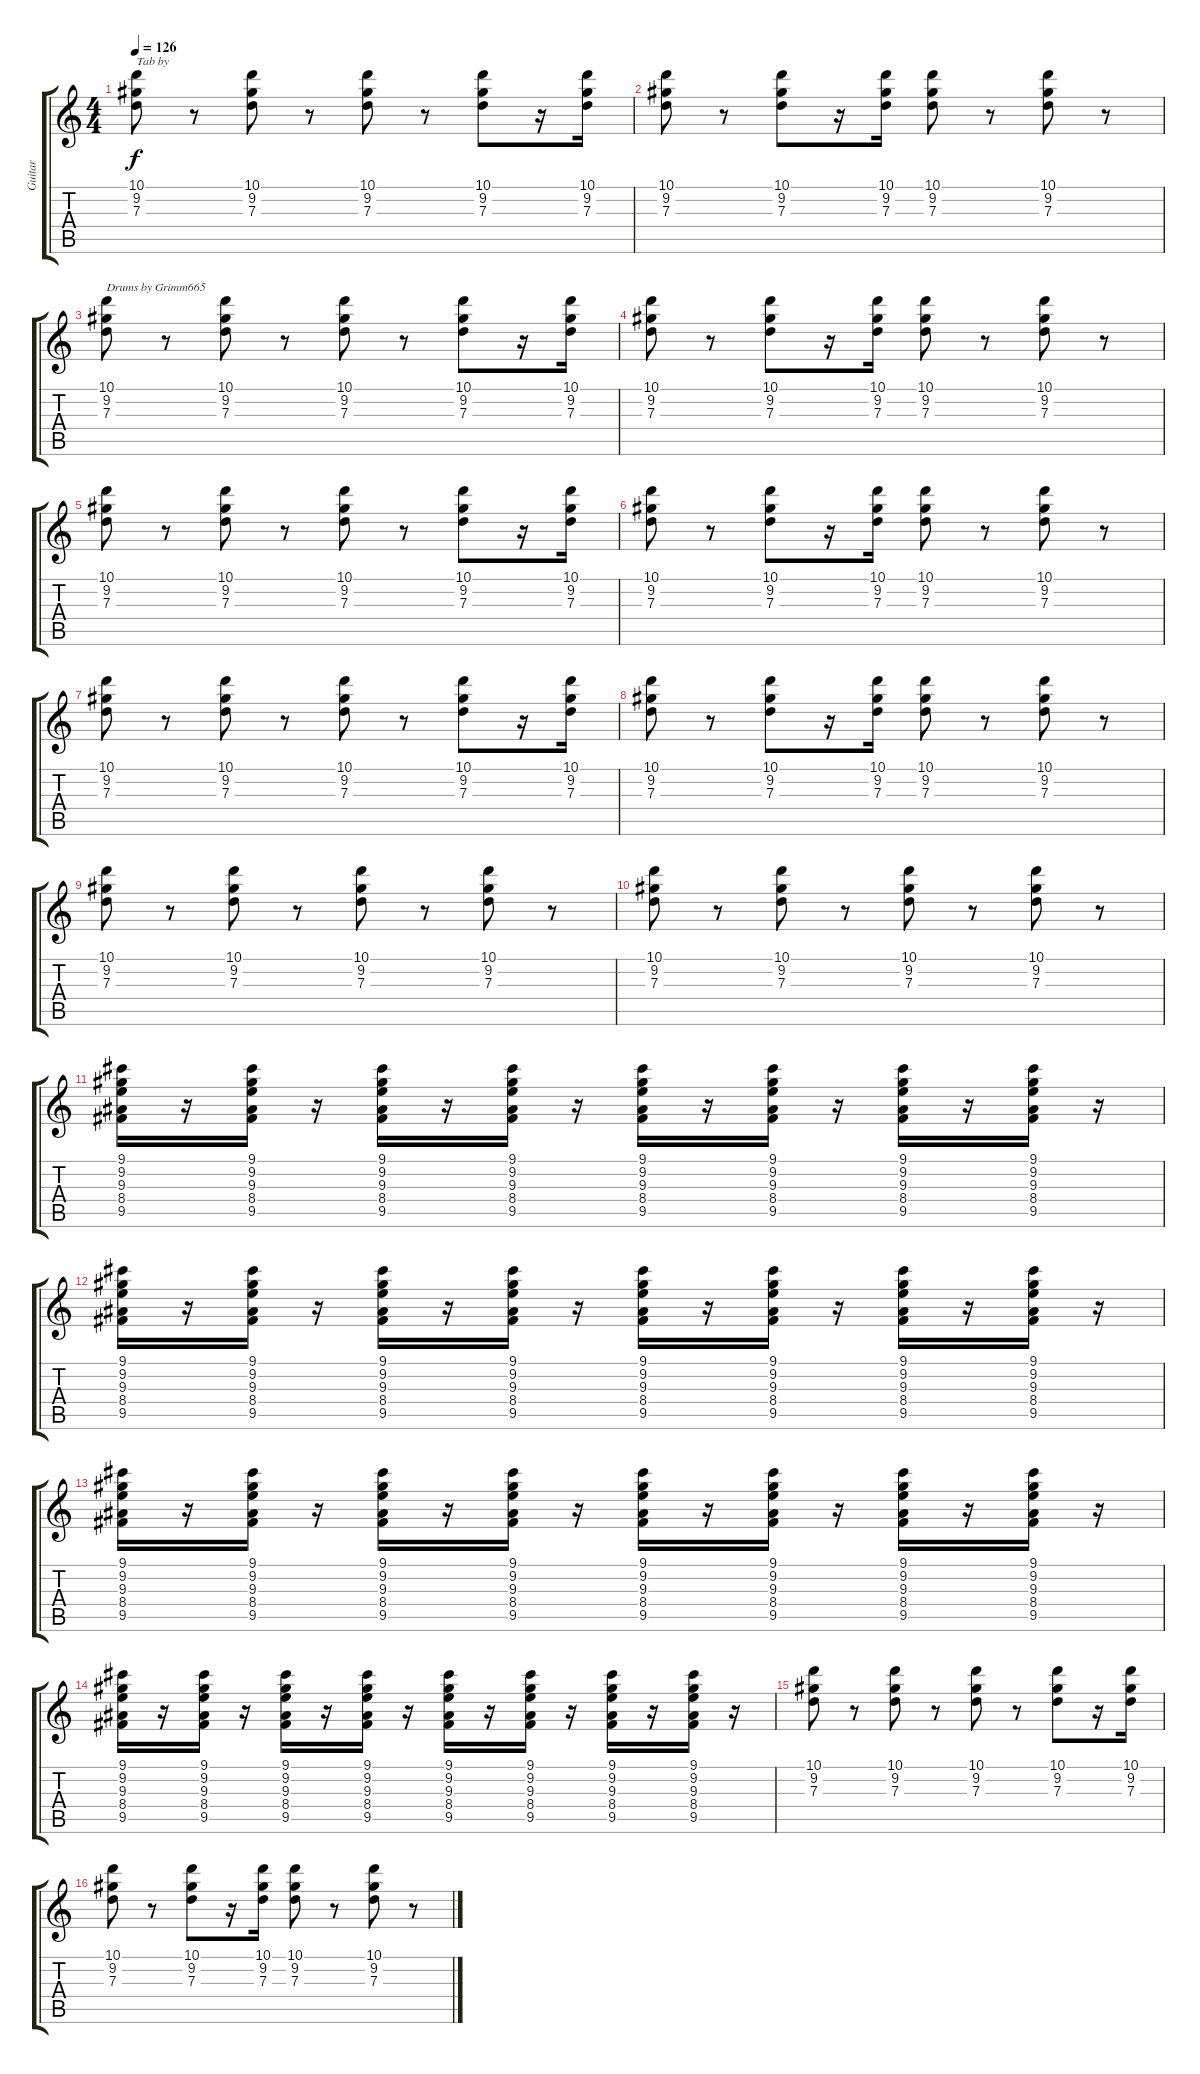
\track ("Guitar" "Guitar") {instrument electricguitarclean}
\staff {score tabs}
\tuning (E4 B3 G3 D3 A2 E2) {hide}
\ts (4 4)
\tempo 126
\clef g2
\ks c
(10.1 9.2 7.3).8{txt "Tab by" dy f instrument electricguitarclean} r.8 (10.1 9.2 7.3).8 r.8 (10.1 9.2 7.3).8 r.8 (10.1 9.2 7.3).8 r.16 (10.1 9.2 7.3).16 |
(10.1 9.2 7.3).8 r.8 (10.1 9.2 7.3).8 r.16 (10.1 9.2 7.3).16 (10.1 9.2 7.3).8 r.8 (10.1 9.2 7.3).8 r.8 |
(10.1 9.2 7.3).8{txt "Drums by Grimm665"} r.8 (10.1 9.2 7.3).8 r.8 (10.1 9.2 7.3).8 r.8 (10.1 9.2 7.3).8 r.16 (10.1 9.2 7.3).16 |
(10.1 9.2 7.3).8 r.8 (10.1 9.2 7.3).8 r.16 (10.1 9.2 7.3).16 (10.1 9.2 7.3).8 r.8 (10.1 9.2 7.3).8 r.8 |
(10.1 9.2 7.3).8 r.8 (10.1 9.2 7.3).8 r.8 (10.1 9.2 7.3).8 r.8 (10.1 9.2 7.3).8 r.16 (10.1 9.2 7.3).16 |
(10.1 9.2 7.3).8 r.8 (10.1 9.2 7.3).8 r.16 (10.1 9.2 7.3).16 (10.1 9.2 7.3).8 r.8 (10.1 9.2 7.3).8 r.8 |
(10.1 9.2 7.3).8 r.8 (10.1 9.2 7.3).8 r.8 (10.1 9.2 7.3).8 r.8 (10.1 9.2 7.3).8 r.16 (10.1 9.2 7.3).16 |
(10.1 9.2 7.3).8 r.8 (10.1 9.2 7.3).8 r.16 (10.1 9.2 7.3).16 (10.1 9.2 7.3).8 r.8 (10.1 9.2 7.3).8 r.8 |
(10.1 9.2 7.3).8 r.8 (10.1 9.2 7.3).8 r.8 (10.1 9.2 7.3).8 r.8 (10.1 9.2 7.3).8 r.8 |
(10.1 9.2 7.3).8 r.8 (10.1 9.2 7.3).8 r.8 (10.1 9.2 7.3).8 r.8 (10.1 9.2 7.3).8 r.8 |
(9.1 9.2 9.3 8.4 9.5).16 r.16 (9.1 9.2 9.3 8.4 9.5).16 r.16 (9.1 9.2 9.3 8.4 9.5).16 r.16 (9.1 9.2 9.3 8.4 9.5).16 r.16 (9.1 9.2 9.3 8.4 9.5).16 r.16 (9.1 9.2 9.3 8.4 9.5).16 r.16 (9.1 9.2 9.3 8.4 9.5).16 r.16 (9.1 9.2 9.3 8.4 9.5).16 r.16 |
(9.1 9.2 9.3 8.4 9.5).16 r.16 (9.1 9.2 9.3 8.4 9.5).16 r.16 (9.1 9.2 9.3 8.4 9.5).16 r.16 (9.1 9.2 9.3 8.4 9.5).16 r.16 (9.1 9.2 9.3 8.4 9.5).16 r.16 (9.1 9.2 9.3 8.4 9.5).16 r.16 (9.1 9.2 9.3 8.4 9.5).16 r.16 (9.1 9.2 9.3 8.4 9.5).16 r.16 |
(9.1 9.2 9.3 8.4 9.5).16 r.16 (9.1 9.2 9.3 8.4 9.5).16 r.16 (9.1 9.2 9.3 8.4 9.5).16 r.16 (9.1 9.2 9.3 8.4 9.5).16 r.16 (9.1 9.2 9.3 8.4 9.5).16 r.16 (9.1 9.2 9.3 8.4 9.5).16 r.16 (9.1 9.2 9.3 8.4 9.5).16 r.16 (9.1 9.2 9.3 8.4 9.5).16 r.16 |
(9.1 9.2 9.3 8.4 9.5).16 r.16 (9.1 9.2 9.3 8.4 9.5).16 r.16 (9.1 9.2 9.3 8.4 9.5).16 r.16 (9.1 9.2 9.3 8.4 9.5).16 r.16 (9.1 9.2 9.3 8.4 9.5).16 r.16 (9.1 9.2 9.3 8.4 9.5).16 r.16 (9.1 9.2 9.3 8.4 9.5).16 r.16 (9.1 9.2 9.3 8.4 9.5).16 r.16 |
(10.1 9.2 7.3).8 r.8 (10.1 9.2 7.3).8 r.8 (10.1 9.2 7.3).8 r.8 (10.1 9.2 7.3).8 r.16 (10.1 9.2 7.3).16 |
(10.1 9.2 7.3).8 r.8 (10.1 9.2 7.3).8 r.16 (10.1 9.2 7.3).16 (10.1 9.2 7.3).8 r.8 (10.1 9.2 7.3).8 r.8
